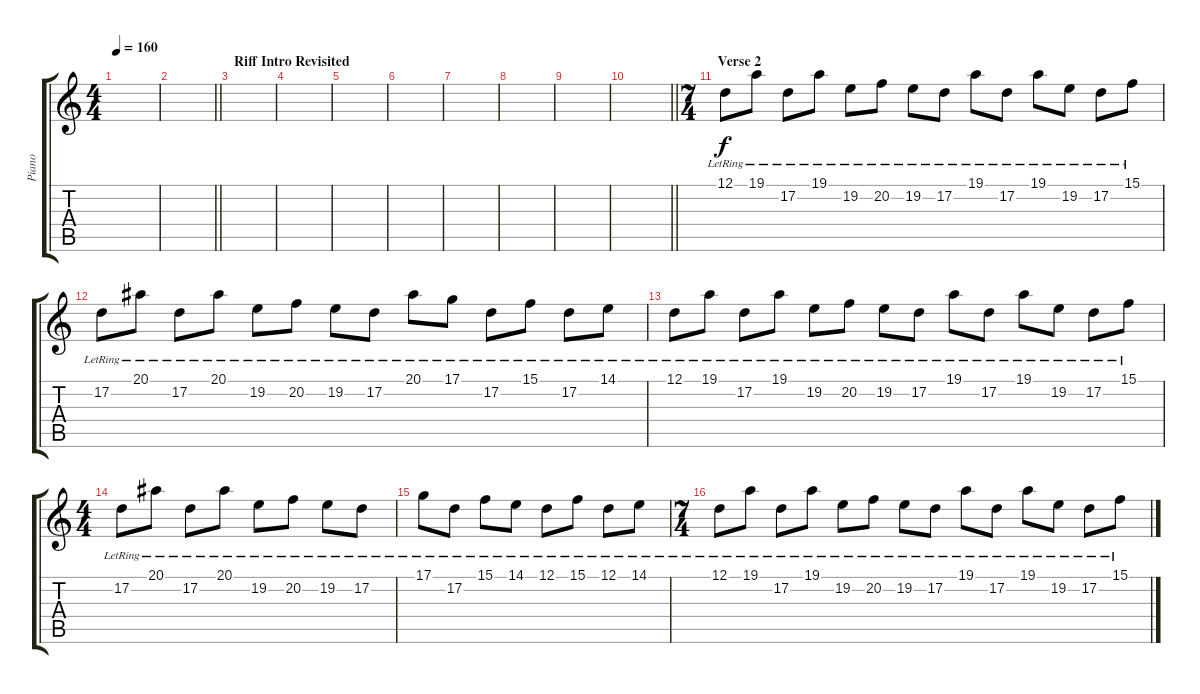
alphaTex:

\track ("Piano" "Piano") {instrument acousticgrandpiano}
\staff {score tabs}
\tuning (D4 A3 F3 C3 G2 D2) {hide}
\ts (4 4)
\tempo 160
\clef g2
\ks c
|
\barLineRight lightlight
|
\section ("" "Riff Intro Revisited")
|
|
|
|
|
|
|
\barLineRight lightlight
|
\ts (7 4)
\section ("" "Verse 2")
12.1{lr}.8 19.1{lr}.8 17.2{lr}.8 19.1{lr}.8 19.2{lr}.8 20.2{lr}.8 19.2{lr}.8 17.2{lr}.8 19.1{lr}.8 17.2{lr}.8 19.1{lr}.8 19.2{lr}.8 17.2{lr}.8 15.1{lr}.8 |
17.2{lr}.8 20.1{lr}.8 17.2{lr}.8 20.1{lr}.8 19.2{lr}.8 20.2{lr}.8 19.2{lr}.8 17.2{lr}.8 20.1{lr}.8 17.1{lr}.8 17.2{lr}.8 15.1{lr}.8 17.2{lr}.8 14.1{lr}.8 |
12.1{lr}.8 19.1{lr}.8 17.2{lr}.8 19.1{lr}.8 19.2{lr}.8 20.2{lr}.8 19.2{lr}.8 17.2{lr}.8 19.1{lr}.8 17.2{lr}.8 19.1{lr}.8 19.2{lr}.8 17.2{lr}.8 15.1{lr}.8 |
\ts (4 4)
17.2{lr}.8 20.1{lr}.8 17.2{lr}.8 20.1{lr}.8 19.2{lr}.8 20.2{lr}.8 19.2{lr}.8 17.2{lr}.8 |
17.1{lr}.8 17.2{lr}.8 15.1{lr}.8 14.1{lr}.8 12.1{lr}.8 15.1{lr}.8 12.1{lr}.8 14.1{lr}.8 |
\ts (7 4)
12.1{lr}.8 19.1{lr}.8 17.2{lr}.8 19.1{lr}.8 19.2{lr}.8 20.2{lr}.8 19.2{lr}.8 17.2{lr}.8 19.1{lr}.8 17.2{lr}.8 19.1{lr}.8 19.2{lr}.8 17.2{lr}.8 15.1{lr}.8
